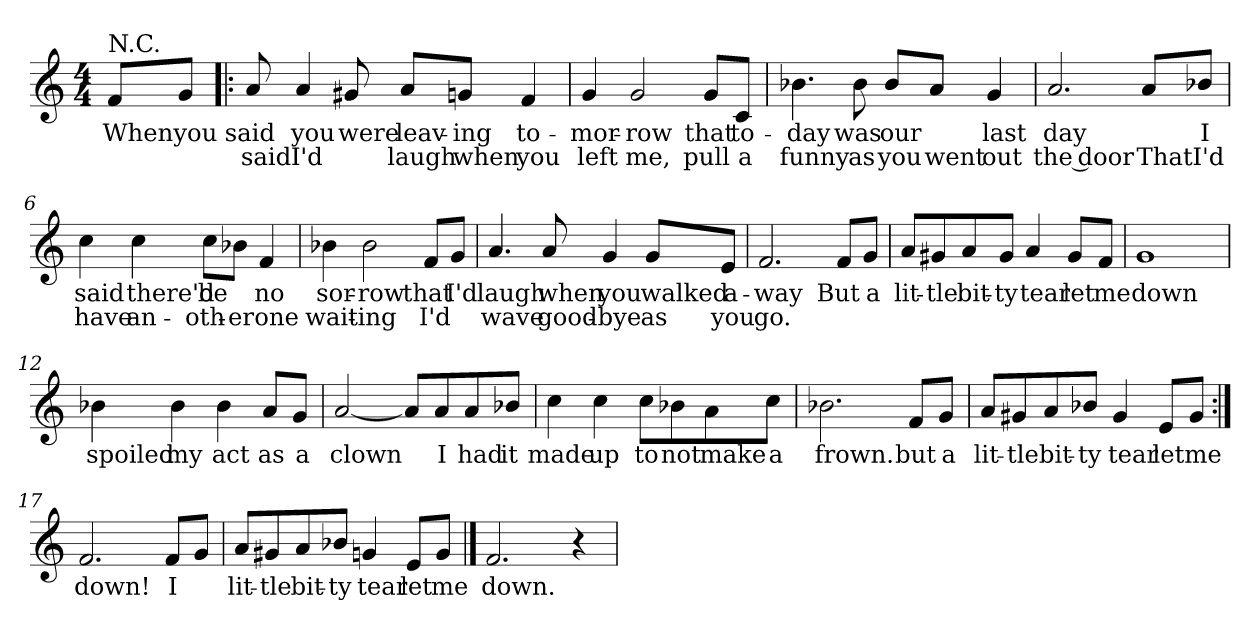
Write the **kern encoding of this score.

**kern	**text	**text
*part1	*part1	*part1
*staff1	*staff1	*staff1
*clefG2	*	*
*k[]	*	*
*C:	*	*
*M4/4	*	*
=1	=1	=1
!LO:TX:a:t=N.C.	!	!
8f/L	When	.
8g/J	you	.
=2!|:	=2!|:	=2!|:
8a/	said	said
4a/	you	I'd
8g#X/	were	.
8a/L	leav-	laugh
8gn/J	-ing	when
4f/	to-	you
=3	=3	=3
4g/	-mor-	left
2g/	-row	me,
8g/L	that	pull
8c/J	to-	a
!!LO:LB:g=z
=4	=4	=4
4.b-X\	-day	funny
8b-\	was	as
8b-/L	our	you
8a/J	.	went
4g/	last	out
=5	=5	=5
2.a/	day	the door
8a/L	.	That
8b-X/J	I	I'd
=6	=6	=6
4cc\	said	have
4cc\	there'd	an-
8cc\L	be	-oth-
8b-X\J	.	-er
4f/	no	one
!!LO:LB:g=z
=7	=7	=7
4b-X\	sor-	wait-
2b-\	-row	-ing
8f/L	that	I'd
8g/J	I'd	.
=8	=8	=8
4.a/	laugh	wave
8a/	when	good-
4g/	you	-bye
8g/L	walked	as
8e/J	a-	you
=9	=9	=9
2.f/	-way	go.
8f/L	But	.
8g/J	a	.
!!LO:LB:g=z
=10	=10	=10
8a/L	lit-	.
8g#X/	-tle	.
8a/	bit-	.
8g#/J	-ty	.
4a/	tear	.
8g#/L	let	.
8f/J	me	.
=11	=11	=11
1g	down	.
=12	=12	=12
4b-X\	spoiled	.
4b-\	my	.
4b-\	act	.
8a/L	as	.
8g/J	a	.
=13	=13	=13
[2a/	clown	.
8a/L]	.	.
8a/	I	.
8a/	had	.
8b-X/J	it	.
!!LO:LB:g=z
=14	=14	=14
4cc\	made	.
4cc\	up	.
8cc\L	to	.
8b-X\	not	.
8a\	make	.
8cc\J	a	.
=15	=15	=15
2.b-X\	frown.	.
8f/L	but	.
8g/J	a	.
=16	=16	=16
8a/L	lit-	.
8g#X/	-tle	.
8a/	bit-	.
8b-X/J	-ty	.
4g#/	tear	.
8e/L	let	.
8g#/J	me	.
=17:|!	=17:|!	=17:|!
2.f/	down!	.
8f/L	I	.
8g/J	.	.
!!LO:LB:g=z
=18	=18	=18
8a/L	lit-	.
8g#X/	-tle	.
8a/	bit-	.
8b-X/J	-ty	.
4gn/	tear	.
8e/L	let	.
8g/J	me	.
==19	==19	==19
2.f/	down.	.
4r	.	.
=	=	=
*-	*-	*-
